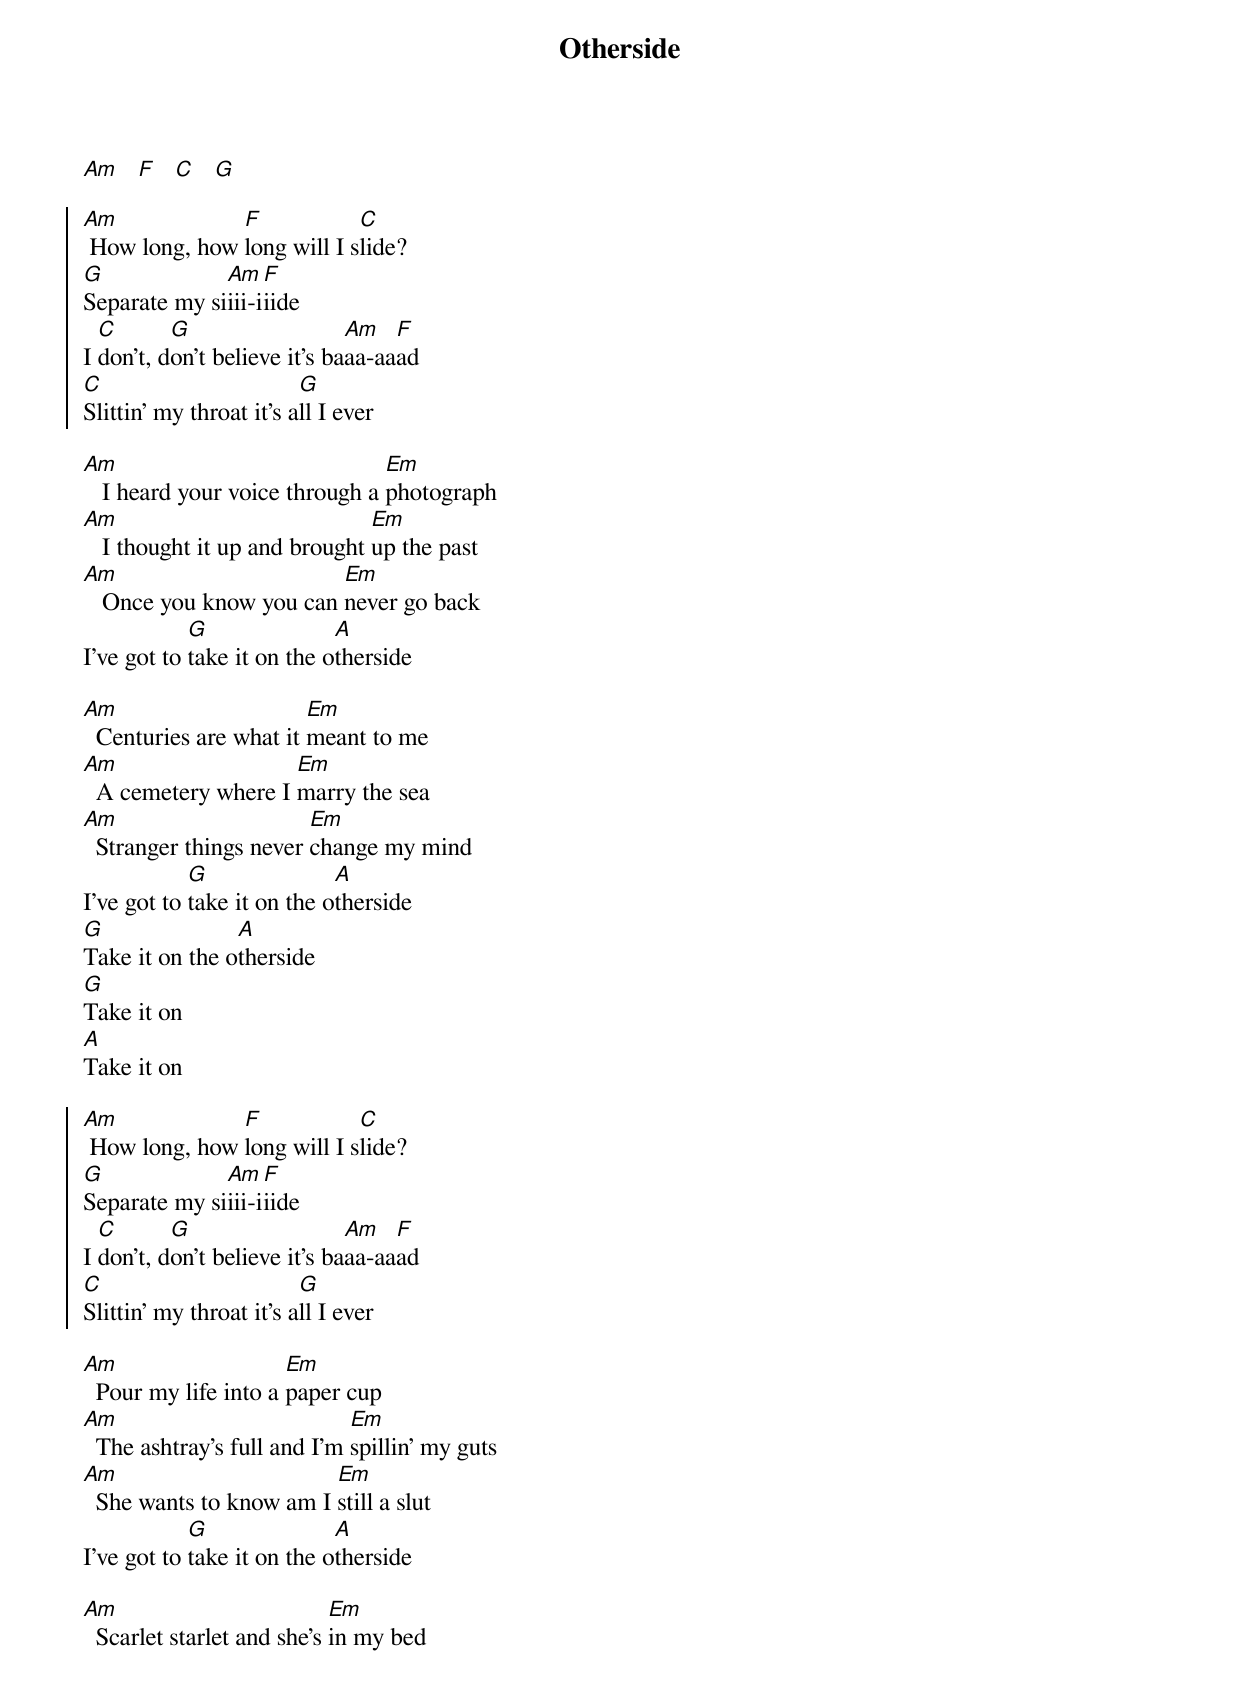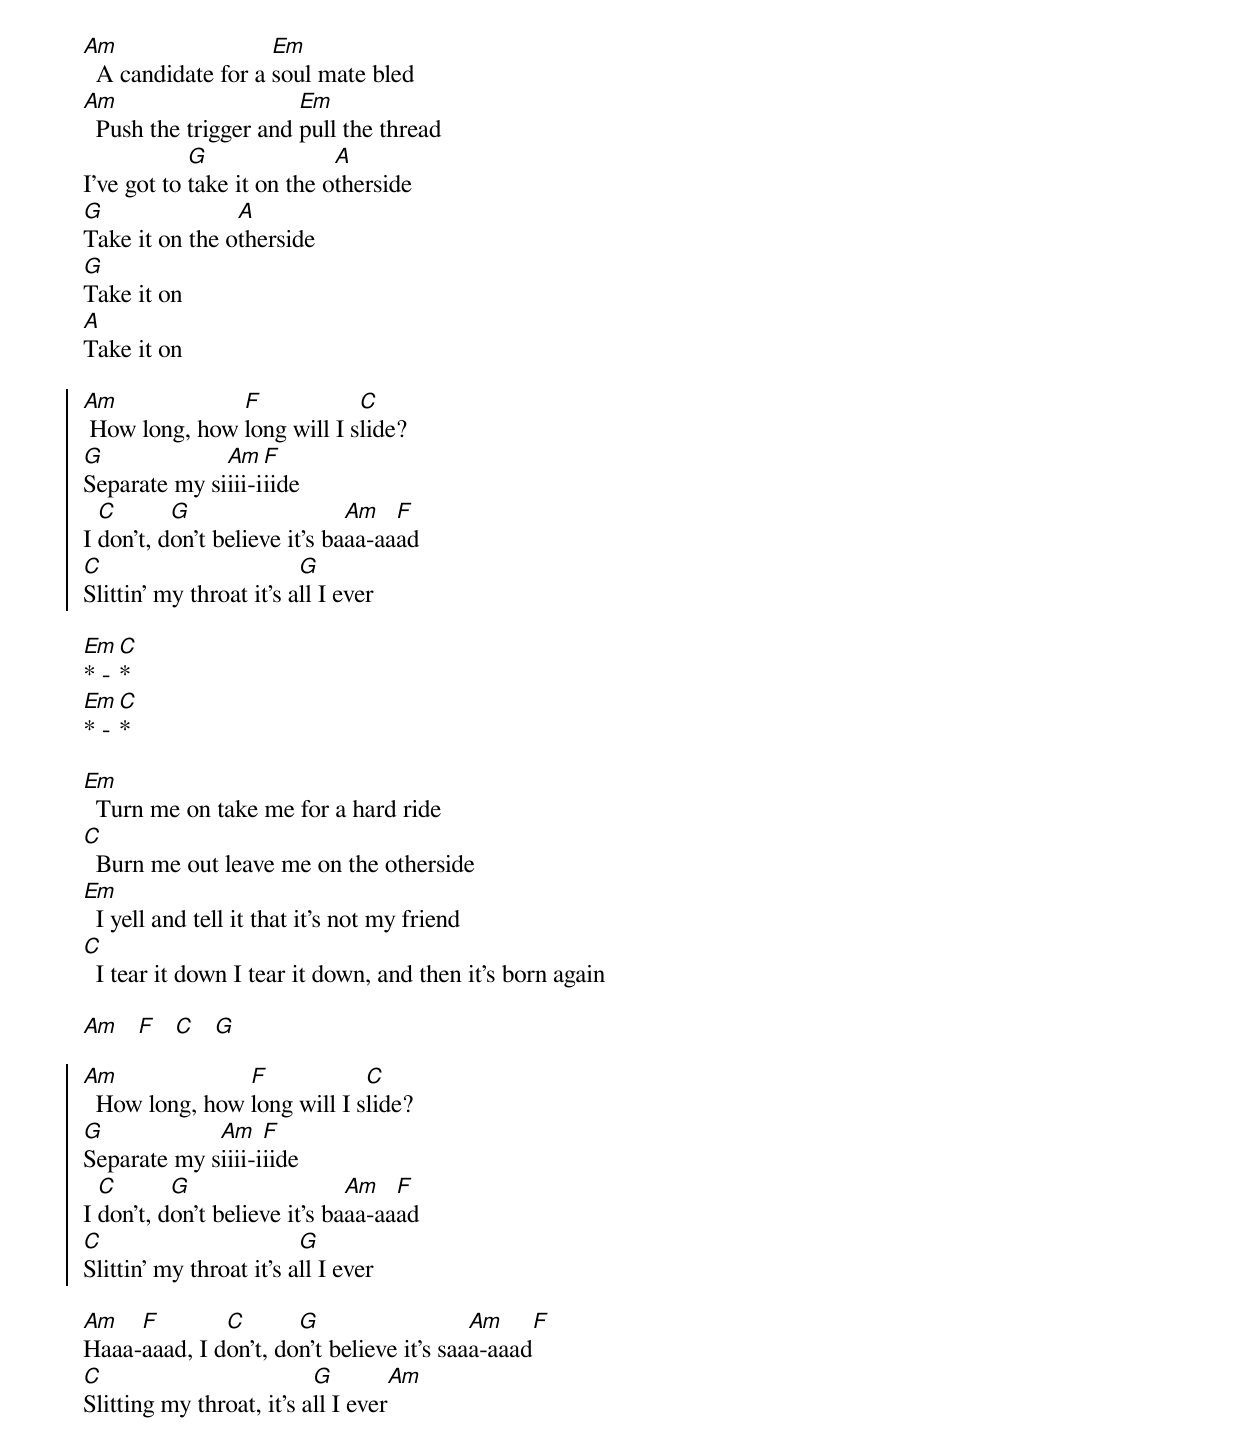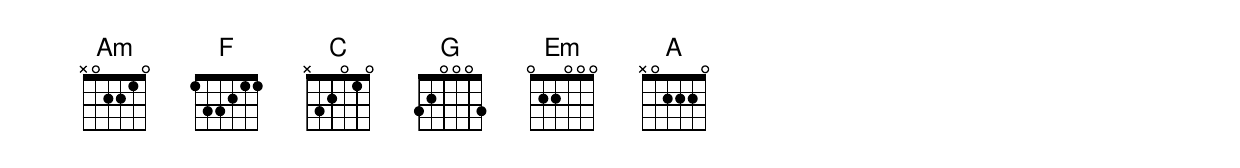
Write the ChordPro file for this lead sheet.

{title: Otherside}



{start_of_verse}
[Am]   [F]   [C]   [G]
{end_of_verse}

{start_of_chorus}
[Am] How long, how [F]long will I s[C]lide?
[G]Separate my si[Am]iii-i[F]iide
I [C]don't, d[G]on't believe it's ba[Am]aa-aa[F]ad
[C]Slittin' my throat it's a[G]ll I ever
{end_of_chorus}

{start_of_verse}
[Am]   I heard your voice through a [Em]photograph
[Am]   I thought it up and brought [Em]up the past
[Am]   Once you know you can [Em]never go back
I've got to [G]take it on the o[A]therside
{end_of_verse}

{start_of_verse}
[Am]  Centuries are what it [Em]meant to me
[Am]  A cemetery where I [Em]marry the sea
[Am]  Stranger things never [Em]change my mind
I've got to [G]take it on the o[A]therside
[G]Take it on the o[A]therside
[G]Take it on
[A]Take it on
{end_of_verse}

{start_of_chorus}
[Am] How long, how [F]long will I s[C]lide?
[G]Separate my si[Am]iii-i[F]iide
I [C]don't, d[G]on't believe it's ba[Am]aa-aa[F]ad
[C]Slittin' my throat it's a[G]ll I ever
{end_of_chorus}

{start_of_verse}
[Am]  Pour my life into a [Em]paper cup
[Am]  The ashtray's full and I'm [Em]spillin' my guts
[Am]  She wants to know am I [Em]still a slut
I've got to [G]take it on the o[A]therside
{end_of_verse}

{start_of_verse}
[Am]  Scarlet starlet and she's [Em]in my bed
[Am]  A candidate for a [Em]soul mate bled
[Am]  Push the trigger and [Em]pull the thread
I've got to [G]take it on the o[A]therside
[G]Take it on the o[A]therside
[G]Take it on
[A]Take it on
{end_of_verse}

{start_of_chorus}
[Am] How long, how [F]long will I s[C]lide?
[G]Separate my si[Am]iii-i[F]iide
I [C]don't, d[G]on't believe it's ba[Am]aa-aa[F]ad
[C]Slittin' my throat it's a[G]ll I ever
{end_of_chorus}

[Em]* - [C]*
[Em]* - [C]*

[Em]  Turn me on take me for a hard ride
[C]  Burn me out leave me on the otherside
[Em]  I yell and tell it that it's not my friend
[C]  I tear it down I tear it down, and then it's born again

[Am]   [F]   [C]   [G]

{start_of_chorus}
[Am]  How long, how [F]long will I s[C]lide?
[G]Separate my s[Am]iiii-i[F]iide
I [C]don't, d[G]on't believe it's ba[Am]aa-aa[F]ad
[C]Slittin' my throat it's a[G]ll I ever
{end_of_chorus}

[Am]Haaa-[F]aaad, I d[C]on't, do[G]n't believe it's saa[Am]a-aaad[F]
[C]Slitting my throat, it's a[G]ll I ever[Am]
